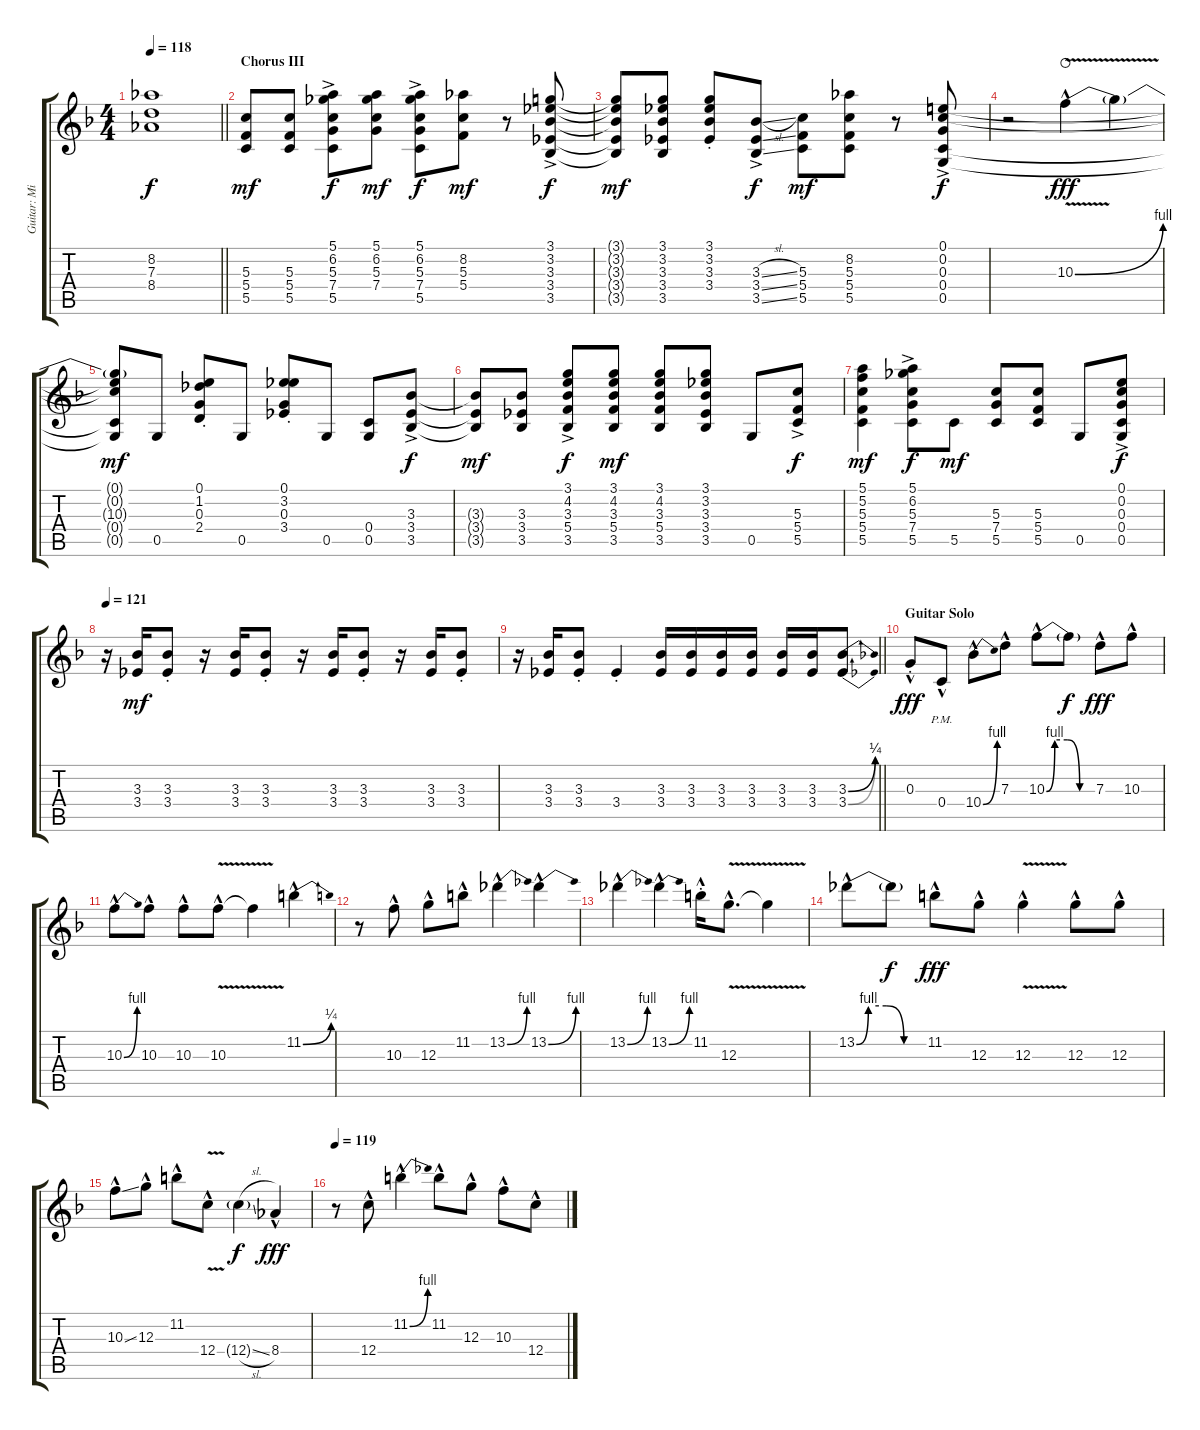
\track ("Guitar: Mick" "Guitar: Mi") {instrument distortionguitar}
\staff {score tabs}
\tuning (E4 C4 G3 C3 G2 C2) {hide}
\ts (4 4)
\tempo 118
\clef g2
\barLineRight lightlight
\ks f
(8.2{t} 7.3{t} 8.4{t}).1{dy f} |
\section ("" "Chorus III")
(5.3 5.4 5.5).8{dy mf} (5.3 5.4 5.5).8 (5.1{ac} 6.2{ac} 5.3{ac} 7.4{ac} 5.5{ac}).8{dy f} (5.1 6.2 5.3 7.4).8{dy mf} (5.1{ac} 6.2{ac} 5.3{ac} 7.4{ac} 5.5{ac}).8{dy f} (8.2 5.3 5.4).8{dy mf} r.8 (3.1{ac} 3.2{ac} 3.3{ac} 3.4{ac} 3.5{ac}).8{dy f} |
(3.1{t} 3.2{t} 3.3{t} 3.4{t} 3.5{t}).8{dy mf} (3.1 3.2 3.3 3.4 3.5).8 (3.1{st} 3.2{st} 3.3{st} 3.4{st}).8 (3.3{sl ac} 3.4{ss ac} 3.5{ss ac}).8{dy f} (5.3 5.4 5.5).8{dy mf} (8.2 5.3 5.4 5.5).8 r.8 (0.1{ac} 0.2{ac} 0.3{ac} 0.4{ac} 0.5{ac}).8{dy f} |
r.2 10.3{be (bend 0 0 60 4) v hac}.4{dy fff waho} 10.3{t}.4 |
(0.1{t} 0.2{t} 10.3{t} 0.4{t} 0.5{t}).8{dy mf} 0.5.8 (0.1{st} 1.2{st} 0.3{st} 2.4{st}).8 0.5.8 (0.1{st} 3.2{st} 0.3{st} 3.4{st}).8 0.5.8 (0.4 0.5).8 (3.3{ac} 3.4{ac} 3.5{ac}).8{dy f} |
(3.3{t} 3.4{t} 3.5{t}).8{dy mf} (3.3 3.4 3.5).8 (3.1{ac} 4.2{ac} 3.3{ac} 5.4{ac} 3.5{ac}).8{dy f} (3.1 4.2 3.3 5.4 3.5).8{dy mf} (3.1 4.2 3.3 5.4 3.5).8 (3.1 3.2 3.3 3.4 3.5).8 0.5.8 (5.3{ac} 5.4{ac} 5.5{ac}).8{dy f} |
(5.1 5.2 5.3 5.4 5.5).4{dy mf} (5.1{ac} 6.2{ac} 5.3{ac} 7.4{ac} 5.5{ac}).8{dy f} 5.5.8{dy mf} (5.3 7.4 5.5).8 (5.3 5.4 5.5).8 0.5.8 (0.1{ac} 0.2{ac} 0.3{ac} 0.4{ac} 0.5{ac}).8{dy f} |
\tempo 121
r.16 (3.3 3.4).16{dy mf} (3.3{st} 3.4{st}).8 r.16 (3.3 3.4).16 (3.3{st} 3.4{st}).8 r.16 (3.3 3.4).16 (3.3{st} 3.4{st}).8 r.16 (3.3 3.4).16 (3.3{st} 3.4{st}).8 |
\barLineRight lightlight
r.16 (3.3 3.4).16 (3.3{st} 3.4{st}).8 3.4{st}.4 (3.3 3.4).16 (3.3 3.4).16 (3.3 3.4).16 (3.3 3.4).16 (3.3 3.4).16 (3.3 3.4).16 (3.3{be (bend 0 0 60 1)} 3.4{be (bend 0 0 60 1)}).8 |
\section ("" "Guitar Solo")
0.3{hac st}.8{dy fff} 0.4{hac pm}.8 10.4{be (bend 0 0 60 4) hac}.8 7.3{hac}.8 10.3{be (custom 0 0 10 4 25 4 40 0 60 0) hac}.8 10.3{t}.8{dy f} 7.3{hac}.8{dy fff} 10.3{hac}.8 |
10.3{be (bend 0 0 60 4) hac}.8 10.3{hac}.8 10.3{hac}.8 10.3{v hac}.8 10.3{v t}.4 11.2{be (bend 0 0 60 1) hac}.4 |
r.8 10.3{hac}.8 12.3{hac}.8 11.2{hac}.8 13.2{be (bend 0 0 60 4) hac}.4 13.2{be (bend 0 0 60 4) hac}.4 |
13.2{be (bend 0 0 60 4) hac}.4 13.2{be (bend 0 0 60 4) hac}.4 11.2{hac st}.16 12.3{v hac}.8{d} 12.3{v t}.4 |
13.2{be (custom 0 0 10 4 25 4 40 0 60 0) hac}.8 13.2{t}.8{dy f} 11.2{hac}.8{dy fff} 12.3{hac}.8 12.3{v hac}.4 12.3{hac}.8 12.3{hac}.8 |
10.3{ss hac}.8 12.3{hac}.8 11.2{hac}.8 12.4{v hac}.8 12.4{sl g}.4{dy f} 8.4{hac}.4{dy fff} |
\tempo 119
r.8 12.4{hac}.8 11.2{be (bend 0 0 60 4) hac}.4 11.2{hac}.8 12.3{hac}.8 10.3{hac}.8 12.4{hac}.8
